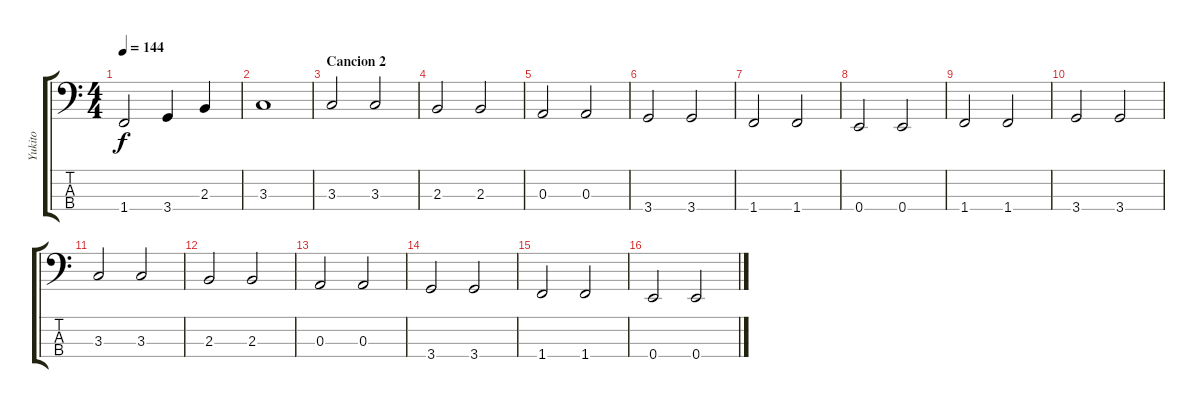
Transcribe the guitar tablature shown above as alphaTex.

\track ("Yukito" "Yukito") {instrument electricbassfinger}
\staff {score tabs}
\tuning (G2 D2 A1 E1) {hide}
\ts (4 4)
\tempo 144
\clef f4
\ks c
1.4.2{dy f} 3.4.4 2.3.4 |
3.3.1 |
\section ("" "Cancion 2")
3.3.2 3.3.2 |
2.3.2 2.3.2 |
0.3.2 0.3.2 |
3.4.2 3.4.2 |
1.4.2 1.4.2 |
0.4.2 0.4.2 |
1.4.2 1.4.2 |
3.4.2 3.4.2 |
3.3.2 3.3.2 |
2.3.2 2.3.2 |
0.3.2 0.3.2 |
3.4.2 3.4.2 |
1.4.2 1.4.2 |
0.4.2 0.4.2
